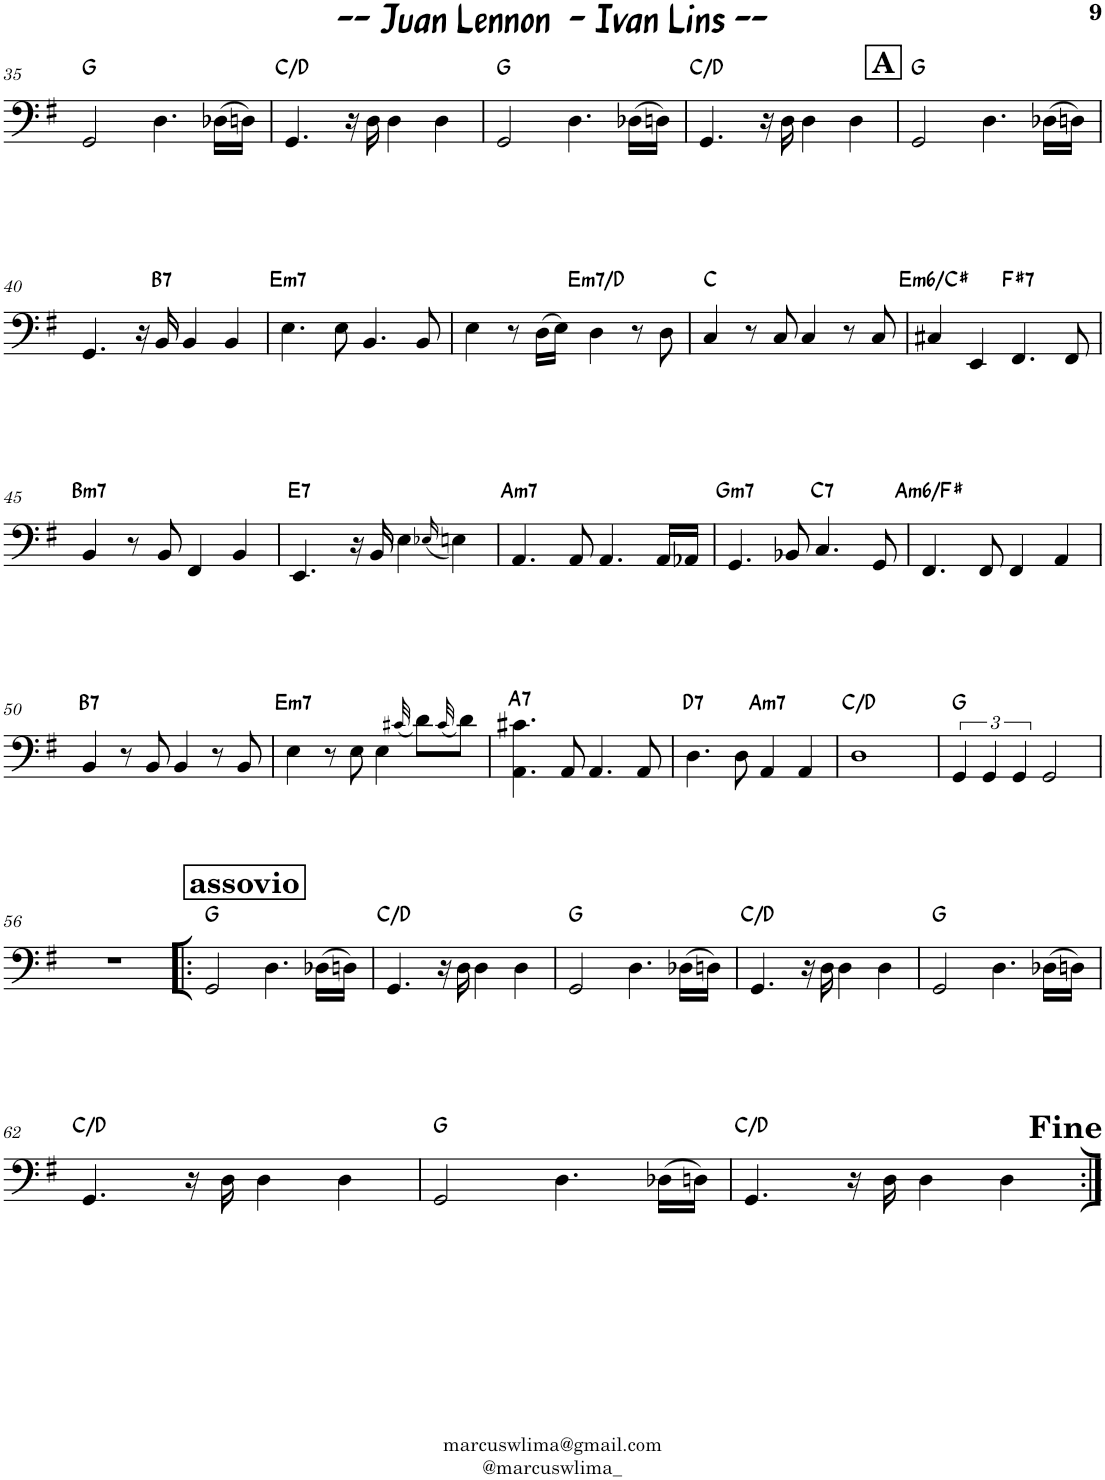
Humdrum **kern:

**kern	**harte
*part1	*part1
*staff1	*
*I"Contra Baixo	*
*I'C. B.	*
!!LO:PB:g=z
*clefF4	*
*Trd7c12	*
*k[f#]	*
*M4/4	*
=35	=35
2GG/	G:maj
4.D\	.
(16D-X\LL	.
16Dn\JJ)	.
=36	=36
4.GG/	C:maj/2
16r	.
16D\	.
4D\	.
4D\	.
=37	=37
2GG/	G:maj
4.D\	.
(16D-X\LL	.
16Dn\JJ)	.
=38	=38
4.GG/	C:maj/2
16r	.
16D\	.
4D\	.
4D\	.
!!LO:REH:place=s1:a:B:cj:fs=14:t=A
=39	=39
2GG/	G:maj
4.D\	.
(16D-X\LL	.
16Dn\JJ)	.
!!LO:LB:g=z
=40	=40
4.GG/	.
16r	.
!	!LO:H:kt=7
16BB/	B:7
4BB/	.
4BB/	.
=41	=41
!	!LO:H:kt=m7
4.E\	E:min7
8E\	.
4.BB/	.
8BB/	.
=42	=42
4E\	.
8r	.
(16D\LL	.
16E\JJ)	.
!	!LO:H:kt=m7
4D\	E:min7/b7
8r	.
8D\	.
=43	=43
4C/	C:maj
8r	.
8C/	.
4C/	.
8r	.
8C/	.
=44	=44
!	!LO:H:kt=m6
4C#X/	E:min6/6
4EE/	.
!	!LO:H:kt=7
4.FF#/	F#:7
8FF#/	.
!!LO:LB:g=z
=45	=45
!	!LO:H:kt=m7
4BB/	B:min7
8r	.
8BB/	.
4FF#/	.
4BB/	.
=46	=46
!	!LO:H:kt=7
4.EE/	E:7
16r	.
16BB/	.
4E\	.
(16qE-X/	.
4En\)	.
=47	=47
!	!LO:H:kt=m7
4.AA/	A:min7
8AA/	.
4.AA/	.
16AA/LL	.
16AA-X/JJ	.
=48	=48
!	!LO:H:kt=m7
4.GG/	G:min7
8BB-X/	.
!	!LO:H:kt=7
4.C/	C:7
8GG/	.
=49	=49
!	!LO:H:kt=m6
4.FF#/	A:min6/6
8FF#/	.
4FF#/	.
4AA/	.
!!LO:LB:g=z
=50	=50
!	!LO:H:kt=7
4BB/	B:7
8r	.
8BB/	.
4BB/	.
8r	.
8BB/	.
=51	=51
!	!LO:H:kt=m7
4E\	E:min7
8r	.
8E\	.
4E\	.
(32qc#X/	.
8d\L)	.
(32qc#/	.
8d\J)	.
=52	=52
!	!LO:H:kt=7
4.AA\ 4.c#X\	A:7
8AA/	.
4.AA/	.
8AA/	.
=53	=53
!	!LO:H:kt=7
4.D\	D:7
8D\	.
!	!LO:H:kt=m7
4AA/	A:min7
4AA/	.
=54	=54
1D	C:maj/2
=55	=55
6GG/	G:maj
6GG/	.
6GG/	.
2GG/	.
!!LO:LB:g=z
=56	=56
1r	.
!!LO:REH:place=s1:a:B:cj:fs=14:t=assovio
=57!|:	=57!|:
2GG/	G:maj
4.D\	.
(16D-X\LL	.
16Dn\JJ)	.
=58	=58
4.GG/	C:maj/2
16r	.
16D\	.
4D\	.
4D\	.
=59	=59
2GG/	G:maj
4.D\	.
(16D-X\LL	.
16Dn\JJ)	.
=60	=60
4.GG/	C:maj/2
16r	.
16D\	.
4D\	.
4D\	.
=61	=61
2GG/	G:maj
4.D\	.
(16D-X\LL	.
16Dn\JJ)	.
!!LO:LB:g=z
=62	=62
4.GG/	C:maj/2
16r	.
16D\	.
4D\	.
4D\	.
=63	=63
2GG/	G:maj
4.D\	.
(16D-X\LL	.
16Dn\JJ)	.
=64	=64
4.GG/	C:maj/2
16r	.
16D\	.
4D\	.
4D\	.
!LO:TX:a:t=<b><font size="15"/>Fine</b>	!
=:|!	=:|!
*-	*-
